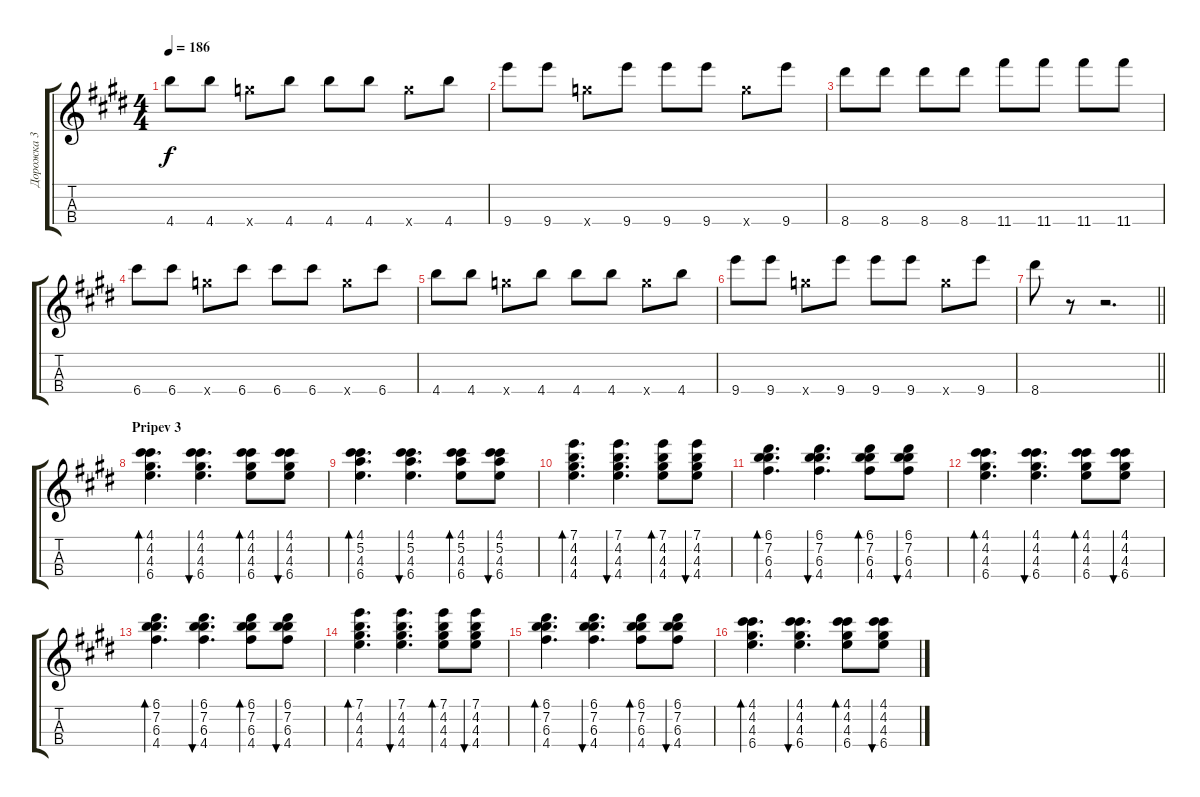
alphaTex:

\track ("Дорожка 3" "Дорожка 3") {instrument acousticguitarnylon}
\staff {score tabs}
\tuning (A4 E4 C4 G4) {hide}
\ts (4 4)
\tempo 186
\clef g2
\ks c#minor
4.4.8{dy f} 4.4.8 0.4{x}.8 4.4.8 4.4.8 4.4.8 0.4{x}.8 4.4.8 |
9.4.8 9.4.8 0.4{x}.8 9.4.8 9.4.8 9.4.8 0.4{x}.8 9.4.8 |
8.4.8 8.4.8 8.4.8 8.4.8 11.4.8 11.4.8 11.4.8 11.4.8 |
6.4.8 6.4.8 0.4{x}.8 6.4.8 6.4.8 6.4.8 0.4{x}.8 6.4.8 |
4.4.8 4.4.8 0.4{x}.8 4.4.8 4.4.8 4.4.8 0.4{x}.8 4.4.8 |
9.4.8 9.4.8 0.4{x}.8 9.4.8 9.4.8 9.4.8 0.4{x}.8 9.4.8 |
\barLineRight lightlight
8.4.8 r.8 r.2{d} |
\section ("" "Pripev 3")
(4.1 4.2 4.3 6.4).4{d bd 60} (4.1 4.2 4.3 6.4).4{d bu 60} (4.1 4.2 4.3 6.4).8{bd 60} (4.1 4.2 4.3 6.4).8{bu 60} |
(4.1 5.2 4.3 6.4).4{d bd 60} (4.1 5.2 4.3 6.4).4{d bu 60} (4.1 5.2 4.3 6.4).8{bd 60} (4.1 5.2 4.3 6.4).8{bu 60} |
(7.1 4.2 4.3 4.4).4{d bd 60} (7.1 4.2 4.3 4.4).4{d bu 60} (7.1 4.2 4.3 4.4).8{bd 60} (7.1 4.2 4.3 4.4).8{bu 60} |
(6.1 7.2 6.3 4.4).4{d bd 60} (6.1 7.2 6.3 4.4).4{d bu 60} (6.1 7.2 6.3 4.4).8{bd 60} (6.1 7.2 6.3 4.4).8{bu 60} |
(4.1 4.2 4.3 6.4).4{d bd 60} (4.1 4.2 4.3 6.4).4{d bu 60} (4.1 4.2 4.3 6.4).8{bd 60} (4.1 4.2 4.3 6.4).8{bu 60} |
(6.1 7.2 6.3 4.4).4{d bd 60} (6.1 7.2 6.3 4.4).4{d bu 60} (6.1 7.2 6.3 4.4).8{bd 60} (6.1 7.2 6.3 4.4).8{bu 60} |
(7.1 4.2 4.3 4.4).4{d bd 60} (7.1 4.2 4.3 4.4).4{d bu 60} (7.1 4.2 4.3 4.4).8{bd 60} (7.1 4.2 4.3 4.4).8{bu 60} |
(6.1 7.2 6.3 4.4).4{d bd 60} (6.1 7.2 6.3 4.4).4{d bu 60} (6.1 7.2 6.3 4.4).8{bd 60} (6.1 7.2 6.3 4.4).8{bu 60} |
(4.1 4.2 4.3 6.4).4{d bd 60} (4.1 4.2 4.3 6.4).4{d bu 60} (4.1 4.2 4.3 6.4).8{bd 60} (4.1 4.2 4.3 6.4).8{bu 60}
